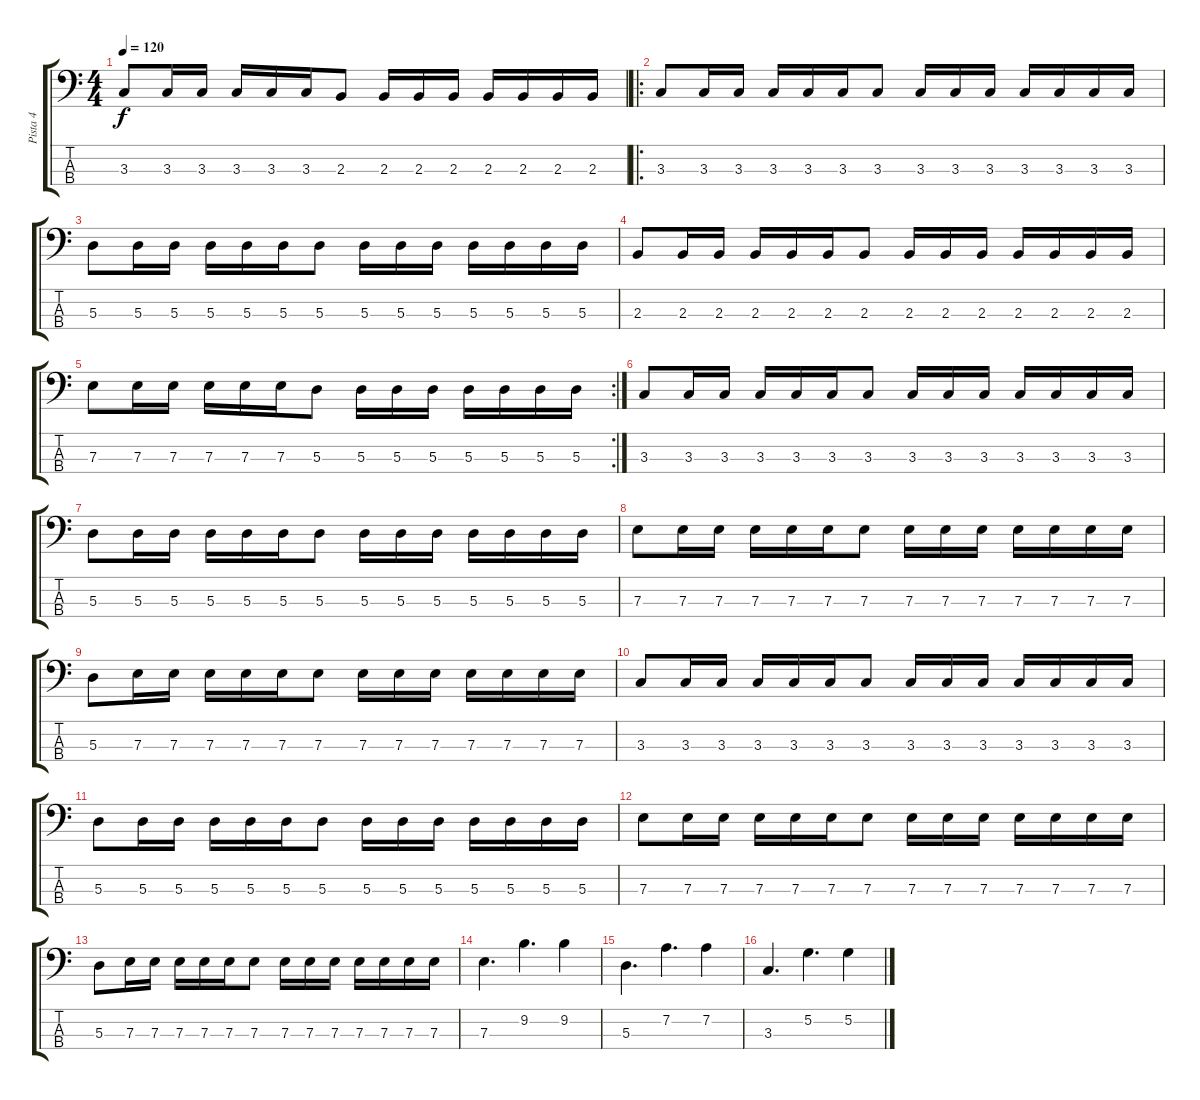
\track ("Pista 4" "Pista 4") {instrument electricbassfinger}
\staff {score tabs}
\tuning (G2 D2 A1 E1) {hide}
\ts (4 4)
\tempo 120
\clef f4
\ks c
3.3.8{dy f} 3.3.16 3.3.16 3.3.16 3.3.16 3.3.16 2.3.8 2.3.16 2.3.16 2.3.16 2.3.16 2.3.16 2.3.16 2.3.16 |
\ro
3.3.8 3.3.16 3.3.16 3.3.16 3.3.16 3.3.16 3.3.8 3.3.16 3.3.16 3.3.16 3.3.16 3.3.16 3.3.16 3.3.16 |
5.3.8 5.3.16 5.3.16 5.3.16 5.3.16 5.3.16 5.3.8 5.3.16 5.3.16 5.3.16 5.3.16 5.3.16 5.3.16 5.3.16 |
2.3.8 2.3.16 2.3.16 2.3.16 2.3.16 2.3.16 2.3.8 2.3.16 2.3.16 2.3.16 2.3.16 2.3.16 2.3.16 2.3.16 |
\rc 2
7.3.8 7.3.16 7.3.16 7.3.16 7.3.16 7.3.16 5.3.8 5.3.16 5.3.16 5.3.16 5.3.16 5.3.16 5.3.16 5.3.16 |
3.3.8 3.3.16 3.3.16 3.3.16 3.3.16 3.3.16 3.3.8 3.3.16 3.3.16 3.3.16 3.3.16 3.3.16 3.3.16 3.3.16 |
5.3.8 5.3.16 5.3.16 5.3.16 5.3.16 5.3.16 5.3.8 5.3.16 5.3.16 5.3.16 5.3.16 5.3.16 5.3.16 5.3.16 |
7.3.8 7.3.16 7.3.16 7.3.16 7.3.16 7.3.16 7.3.8 7.3.16 7.3.16 7.3.16 7.3.16 7.3.16 7.3.16 7.3.16 |
5.3.8 7.3.16 7.3.16 7.3.16 7.3.16 7.3.16 7.3.8 7.3.16 7.3.16 7.3.16 7.3.16 7.3.16 7.3.16 7.3.16 |
3.3.8 3.3.16 3.3.16 3.3.16 3.3.16 3.3.16 3.3.8 3.3.16 3.3.16 3.3.16 3.3.16 3.3.16 3.3.16 3.3.16 |
5.3.8 5.3.16 5.3.16 5.3.16 5.3.16 5.3.16 5.3.8 5.3.16 5.3.16 5.3.16 5.3.16 5.3.16 5.3.16 5.3.16 |
7.3.8 7.3.16 7.3.16 7.3.16 7.3.16 7.3.16 7.3.8 7.3.16 7.3.16 7.3.16 7.3.16 7.3.16 7.3.16 7.3.16 |
5.3.8 7.3.16 7.3.16 7.3.16 7.3.16 7.3.16 7.3.8 7.3.16 7.3.16 7.3.16 7.3.16 7.3.16 7.3.16 7.3.16 |
7.3.4{d} 9.2.4{d} 9.2.4 |
5.3.4{d} 7.2.4{d} 7.2.4 |
3.3.4{d} 5.2.4{d} 5.2.4
